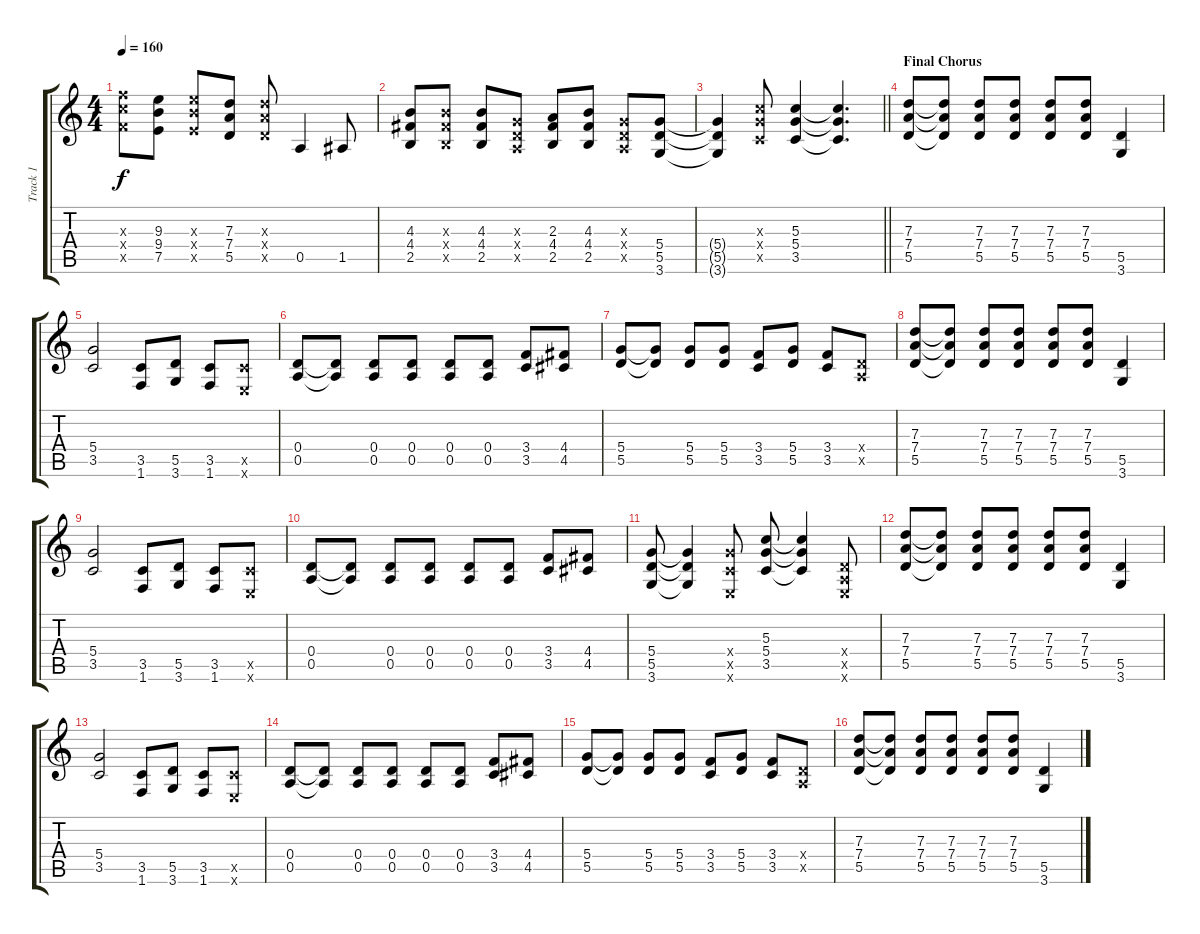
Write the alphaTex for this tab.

\track ("Track 1" "Track 1") {instrument distortionguitar}
\staff {score tabs}
\tuning (E4 B3 G3 D3 A2 E2) {hide}
\ts (4 4)
\tempo 160
\clef g2
\ks c
(10.3{x} 10.4{x} 8.5{x}).8{dy f} (9.3 9.4 7.5).8 (9.3{x} 9.4{x} 7.5{x}).8 (7.3 7.4 5.5).8 (7.3{x} 7.4{x} 5.5{x}).8 0.5.4 1.5.8 |
(4.3 4.4 2.5).8 (4.3{x} 4.4{x} 2.5{x}).8 (4.3 4.4 2.5).8 (0.3{x} 0.4{x} 0.5{x}).8 (2.3 4.4 2.5).8 (4.3 4.4 2.5).8 (0.3{x} 0.4{x} 0.5{x}).8 (5.4 5.5 3.6).8 |
\barLineRight lightlight
(5.4{t} 5.5{t} 3.6{t}).4 (5.3{x} 5.4{x} 3.5{x}).8 (5.3 5.4 3.5).4 (5.3{t} 5.4{t} 3.5{t}).4{d} |
\section ("" "Final Chorus")
(7.3 7.4 5.5).8 (7.3{t} 7.4{t} 5.5{t}).8 (7.3 7.4 5.5).8 (7.3 7.4 5.5).8 (7.3 7.4 5.5).8 (7.3 7.4 5.5).8 (5.5 3.6).4 |
(5.4 3.5).2 (3.5 1.6).8 (5.5 3.6).8 (3.5 1.6).8 (3.5{x} 0.6{x}).8 |
(0.4 0.5).8 (0.4{t} 0.5{t}).8 (0.4 0.5).8 (0.4 0.5).8 (0.4 0.5).8 (0.4 0.5).8 (3.4 3.5).8 (4.4 4.5).8 |
(5.4 5.5).8 (5.4{t} 5.5{t}).8 (5.4 5.5).8 (5.4 5.5).8 (3.4 3.5).8 (5.4 5.5).8 (3.4 3.5).8 (0.4{x} 0.5{x}).8 |
(7.3 7.4 5.5).8 (7.3{t} 7.4{t} 5.5{t}).8 (7.3 7.4 5.5).8 (7.3 7.4 5.5).8 (7.3 7.4 5.5).8 (7.3 7.4 5.5).8 (5.5 3.6).4 |
(5.4 3.5).2 (3.5 1.6).8 (5.5 3.6).8 (3.5 1.6).8 (3.5{x} 0.6{x}).8 |
(0.4 0.5).8 (0.4{t} 0.5{t}).8 (0.4 0.5).8 (0.4 0.5).8 (0.4 0.5).8 (0.4 0.5).8 (3.4 3.5).8 (4.4 4.5).8 |
(5.4 5.5 3.6).8 (5.4{t} 5.5{t} 3.6{t}).4 (5.4{x} 3.5{x} 0.6{x}).8 (5.3 5.4 3.5).8 (5.3{t} 5.4{t} 3.5{t}).4 (0.4{x} 0.5{x} 0.6{x}).8 |
(7.3 7.4 5.5).8 (7.3{t} 7.4{t} 5.5{t}).8 (7.3 7.4 5.5).8 (7.3 7.4 5.5).8 (7.3 7.4 5.5).8 (7.3 7.4 5.5).8 (5.5 3.6).4 |
(5.4 3.5).2 (3.5 1.6).8 (5.5 3.6).8 (3.5 1.6).8 (3.5{x} 0.6{x}).8 |
(0.4 0.5).8 (0.4{t} 0.5{t}).8 (0.4 0.5).8 (0.4 0.5).8 (0.4 0.5).8 (0.4 0.5).8 (3.4 3.5).8 (4.4 4.5).8 |
(5.4 5.5).8 (5.4{t} 5.5{t}).8 (5.4 5.5).8 (5.4 5.5).8 (3.4 3.5).8 (5.4 5.5).8 (3.4 3.5).8 (0.4{x} 0.5{x}).8 |
(7.3 7.4 5.5).8 (7.3{t} 7.4{t} 5.5{t}).8 (7.3 7.4 5.5).8 (7.3 7.4 5.5).8 (7.3 7.4 5.5).8 (7.3 7.4 5.5).8 (5.5 3.6).4
